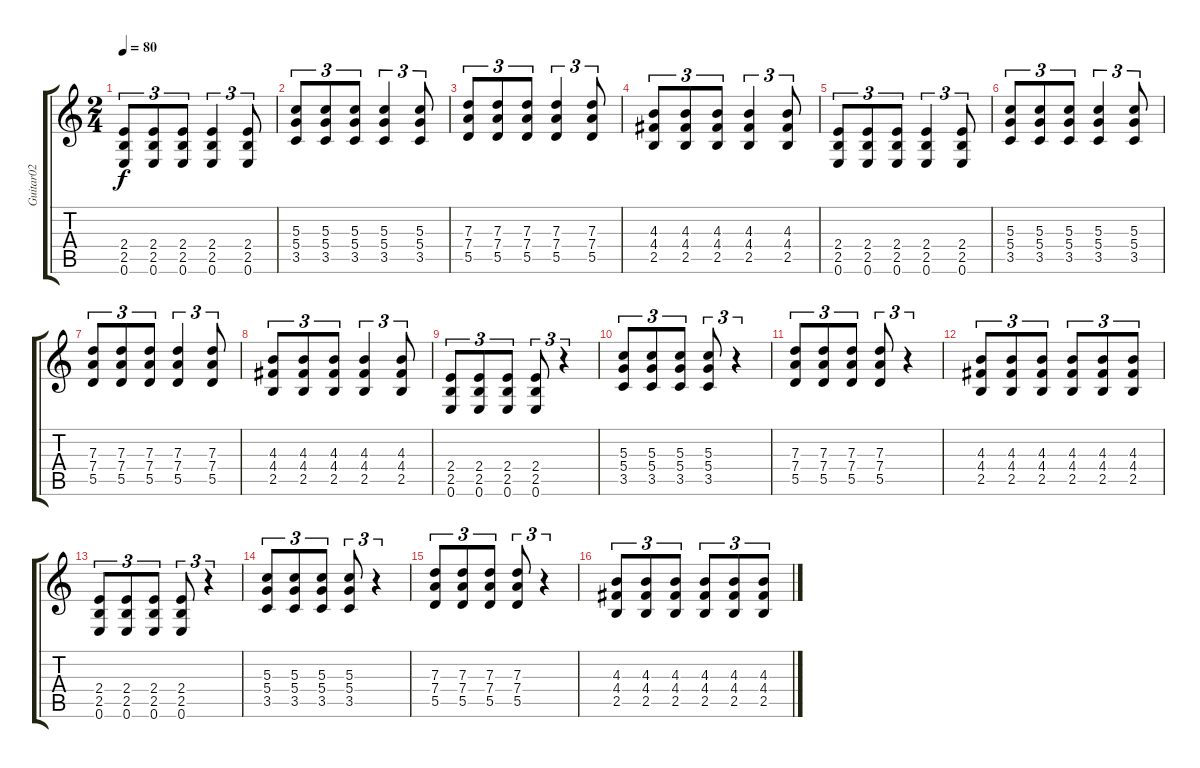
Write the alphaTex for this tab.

\track ("Guitar02" "Guitar02") {instrument electricguitarclean}
\staff {score tabs}
\tuning (E4 B3 G3 D3 A2 E2) {hide}
\ts (2 4)
\tempo 80
\clef g2
\ks c
(2.4 2.5 0.6).8{tu (3 2) dy f} (2.4 2.5 0.6).8{tu (3 2)} (2.4 2.5 0.6).8{tu (3 2)} (2.4 2.5 0.6).4{tu (3 2)} (2.4 2.5 0.6).8{tu (3 2)} |
(5.3 5.4 3.5).8{tu (3 2)} (5.3 5.4 3.5).8{tu (3 2)} (5.3 5.4 3.5).8{tu (3 2)} (5.3 5.4 3.5).4{tu (3 2)} (5.3 5.4 3.5).8{tu (3 2)} |
(7.3 7.4 5.5).8{tu (3 2)} (7.3 7.4 5.5).8{tu (3 2)} (7.3 7.4 5.5).8{tu (3 2)} (7.3 7.4 5.5).4{tu (3 2)} (7.3 7.4 5.5).8{tu (3 2)} |
(4.3 4.4 2.5).8{tu (3 2)} (4.3 4.4 2.5).8{tu (3 2)} (4.3 4.4 2.5).8{tu (3 2)} (4.3 4.4 2.5).4{tu (3 2)} (4.3 4.4 2.5).8{tu (3 2)} |
(2.4 2.5 0.6).8{tu (3 2)} (2.4 2.5 0.6).8{tu (3 2)} (2.4 2.5 0.6).8{tu (3 2)} (2.4 2.5 0.6).4{tu (3 2)} (2.4 2.5 0.6).8{tu (3 2)} |
(5.3 5.4 3.5).8{tu (3 2)} (5.3 5.4 3.5).8{tu (3 2)} (5.3 5.4 3.5).8{tu (3 2)} (5.3 5.4 3.5).4{tu (3 2)} (5.3 5.4 3.5).8{tu (3 2)} |
(7.3 7.4 5.5).8{tu (3 2)} (7.3 7.4 5.5).8{tu (3 2)} (7.3 7.4 5.5).8{tu (3 2)} (7.3 7.4 5.5).4{tu (3 2)} (7.3 7.4 5.5).8{tu (3 2)} |
(4.3 4.4 2.5).8{tu (3 2)} (4.3 4.4 2.5).8{tu (3 2)} (4.3 4.4 2.5).8{tu (3 2)} (4.3 4.4 2.5).4{tu (3 2)} (4.3 4.4 2.5).8{tu (3 2)} |
(2.4 2.5 0.6).8{tu (3 2)} (2.4 2.5 0.6).8{tu (3 2)} (2.4 2.5 0.6).8{tu (3 2)} (2.4 2.5 0.6).8{tu (3 2)} r.4{tu (3 2)} |
(5.3 5.4 3.5).8{tu (3 2)} (5.3 5.4 3.5).8{tu (3 2)} (5.3 5.4 3.5).8{tu (3 2)} (5.3 5.4 3.5).8{tu (3 2)} r.4{tu (3 2)} |
(7.3 7.4 5.5).8{tu (3 2)} (7.3 7.4 5.5).8{tu (3 2)} (7.3 7.4 5.5).8{tu (3 2)} (7.3 7.4 5.5).8{tu (3 2)} r.4{tu (3 2)} |
(4.3 4.4 2.5).8{tu (3 2)} (4.3 4.4 2.5).8{tu (3 2)} (4.3 4.4 2.5).8{tu (3 2)} (4.3 4.4 2.5).8{tu (3 2)} (4.3 4.4 2.5).8{tu (3 2)} (4.3 4.4 2.5).8{tu (3 2)} |
(2.4 2.5 0.6).8{tu (3 2)} (2.4 2.5 0.6).8{tu (3 2)} (2.4 2.5 0.6).8{tu (3 2)} (2.4 2.5 0.6).8{tu (3 2)} r.4{tu (3 2)} |
(5.3 5.4 3.5).8{tu (3 2)} (5.3 5.4 3.5).8{tu (3 2)} (5.3 5.4 3.5).8{tu (3 2)} (5.3 5.4 3.5).8{tu (3 2)} r.4{tu (3 2)} |
(7.3 7.4 5.5).8{tu (3 2)} (7.3 7.4 5.5).8{tu (3 2)} (7.3 7.4 5.5).8{tu (3 2)} (7.3 7.4 5.5).8{tu (3 2)} r.4{tu (3 2)} |
(4.3 4.4 2.5).8{tu (3 2)} (4.3 4.4 2.5).8{tu (3 2)} (4.3 4.4 2.5).8{tu (3 2)} (4.3 4.4 2.5).8{tu (3 2)} (4.3 4.4 2.5).8{tu (3 2)} (4.3 4.4 2.5).8{tu (3 2)}
